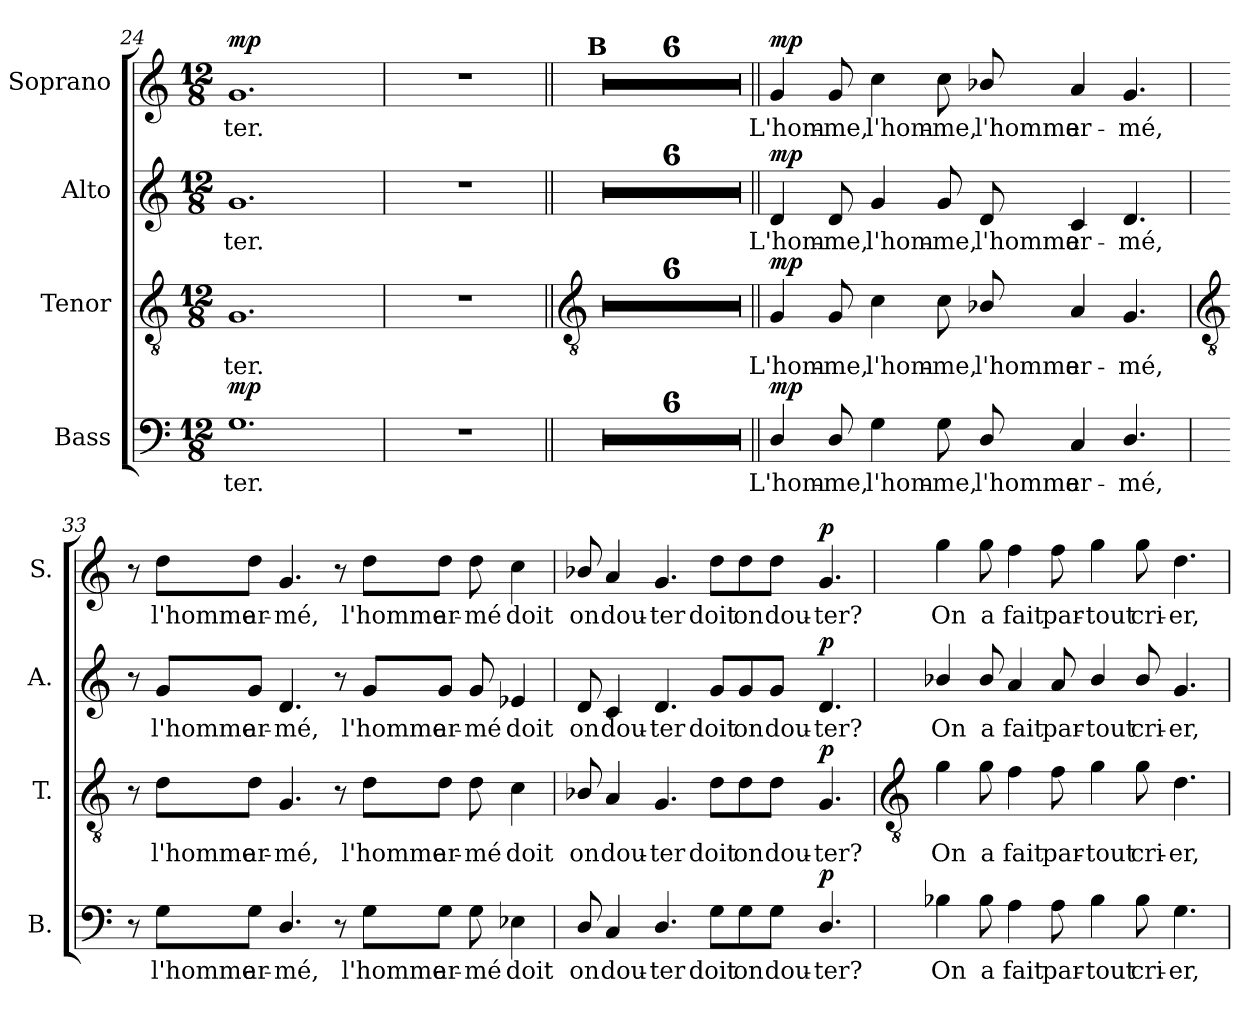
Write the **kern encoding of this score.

**kern	**text	**dynam	**kern	**text	**dynam	**kern	**text	**dynam	**kern	**text	**dynam
*part4	*part4	*part4	*part3	*part3	*part3	*part2	*part2	*part2	*part1	*part1	*part1
*staff4	*staff4	*staff4	*staff3	*staff3	*staff3	*staff2	*staff2	*staff2	*staff1	*staff1	*staff1
*I"Bass	*	*	*I"Tenor	*	*	*I"Alto	*	*	*I"Soprano	*	*
*I'B.	*	*	*I'T.	*	*	*I'A.	*	*	*I'S.	*	*
*clefF4	*	*	*clefGv2	*	*	*clefG2	*	*	*clefG2	*	*
*k[]	*	*	*k[]	*	*	*k[]	*	*	*k[]	*	*
*C:	*	*	*C:	*	*	*C:	*	*	*C:	*	*
*M12/8	*	*	*M12/8	*	*	*M12/8	*	*	*M12/8	*	*
=24	=24	=24	=24	=24	=24	=24	=24	=24	=24	=24	=24
!	!LO:LY:b	!LO:DY:a	!	!LO:LY:b	!	!	!LO:LY:b	!LO:DY:b	!	!LO:LY:b	!
!	!	!	!	!	!	!	!	!LO:DY:n=1:a	!	!	!LO:DY:a
1.G	-ter.	mp	1.G	-ter.	.	1.g	-ter.	mp mp	1.g	-ter.	mp
=25	=25	=25	=25	=25	=25	=25	=25	=25	=25	=25	=25
!LO:N:vis=1	!	!	!LO:N:vis=1	!	!	!LO:N:vis=1	!	!	!LO:N:vis=1	!	!
1.r	.	.	1.r	.	.	1.r	.	.	1.r	.	.
!!LO:LB:g=z
=26||	=26||	=26||	=26||	=26||	=26||	=26||	=26||	=26||	=26||	=26||	=26||
*	*	*	*clefGv2	*	*	*	*	*	*	*	*
!	!	!	!	!	!	!	!	!	!LO:TX:a:B:cj:t=B	!	!
1.r	.	.	1.r	.	.	1.r	.	.	1.r	.	.
=27	=27	=27	=27	=27	=27	=27	=27	=27	=27	=27	=27
1.r	.	.	1.r	.	.	1.r	.	.	1.r	.	.
=28	=28	=28	=28	=28	=28	=28	=28	=28	=28	=28	=28
1.r	.	.	1.r	.	.	1.r	.	.	1.r	.	.
=29	=29	=29	=29	=29	=29	=29	=29	=29	=29	=29	=29
1.r	.	.	1.r	.	.	1.r	.	.	1.r	.	.
=30	=30	=30	=30	=30	=30	=30	=30	=30	=30	=30	=30
1.r	.	.	1.r	.	.	1.r	.	.	1.r	.	.
=31	=31	=31	=31	=31	=31	=31	=31	=31	=31	=31	=31
1.r	.	.	1.r	.	.	1.r	.	.	1.r	.	.
!	!	!	!	!	!	!	!	!	!LO:TX:a:B:cj:t=C	!	!
=32||	=32||	=32||	=32||	=32||	=32||	=32||	=32||	=32||	=32||	=32||	=32||
!	!LO:LY:b	!LO:DY:a	!	!LO:LY:b	!LO:DY:a	!	!LO:LY:b	!LO:DY:a	!	!LO:LY:b	!LO:DY:a
4D/	L'hom-	mp	4G	L'hom-	mp	4d	L'hom-	mp	4g	L'hom-	mp
!	!LO:LY:b	!	!	!LO:LY:b	!	!	!LO:LY:b	!	!	!LO:LY:b	!
8D/	-me,	.	8G	-me,	.	8d	-me,	.	8g	-me,	.
!	!LO:LY:b	!	!	!LO:LY:b	!	!	!LO:LY:b	!	!	!LO:LY:b	!
4G	l'hom-	.	4c	l'hom-	.	4g	l'hom-	.	4cc	l'hom-	.
!	!LO:LY:b	!	!	!LO:LY:b	!	!	!LO:LY:b	!	!	!LO:LY:b	!
8G	-me,	.	8c	-me,	.	8g	-me,	.	8cc	-me,	.
!	!LO:LY:b	!	!	!LO:LY:b	!	!	!LO:LY:b	!	!	!LO:LY:b	!
8D/	l'homme	.	8B-X/	l'homme	.	8d	l'homme	.	8b-X/	l'homme	.
!	!LO:LY:b	!	!	!LO:LY:b	!	!	!LO:LY:b	!	!	!LO:LY:b	!
4C	ar-	.	4A	ar-	.	4c	ar-	.	4a	ar-	.
!	!LO:LY:b	!	!	!LO:LY:b	!	!	!LO:LY:b	!	!	!LO:LY:b	!
4.D/	-mé,	.	4.G	-mé,	.	4.d	-mé,	.	4.g	-mé,	.
!!LO:LB:g=z
=33	=33	=33	=33	=33	=33	=33	=33	=33	=33	=33	=33
*	*	*	*clefGv2	*	*	*	*	*	*	*	*
8r	.	.	8r	.	.	8r	.	.	8r	.	.
!	!LO:LY:b	!	!	!LO:LY:b	!	!	!LO:LY:b	!	!	!LO:LY:b	!
8GL	l'homme	.	8dL	l'homme	.	8gL	l'homme	.	8ddL	l'homme	.
!	!LO:LY:b	!	!	!LO:LY:b	!	!	!LO:LY:b	!	!	!LO:LY:b	!
8GJ	ar-	.	8dJ	ar-	.	8gJ	ar-	.	8ddJ	ar-	.
!	!LO:LY:b	!	!	!LO:LY:b	!	!	!LO:LY:b	!	!	!LO:LY:b	!
4.D/	-mé,	.	4.G	-mé,	.	4.d	-mé,	.	4.g	-mé,	.
8r	.	.	8r	.	.	8r	.	.	8r	.	.
!	!LO:LY:b	!	!	!LO:LY:b	!	!	!LO:LY:b	!	!	!LO:LY:b	!
8GL	l'homme	.	8dL	l'homme	.	8gL	l'homme	.	8ddL	l'homme	.
!	!LO:LY:b	!	!	!LO:LY:b	!	!	!LO:LY:b	!	!	!LO:LY:b	!
8GJ	ar-	.	8dJ	ar-	.	8gJ	ar-	.	8ddJ	ar-	.
!	!LO:LY:b	!	!	!LO:LY:b	!	!	!LO:LY:b	!	!	!LO:LY:b	!
8G	-mé	.	8d	-mé	.	8g	-mé	.	8dd	-mé	.
!	!LO:LY:b	!	!	!LO:LY:b	!	!	!LO:LY:b	!	!	!LO:LY:b	!
4E-X	doit	.	4c	doit	.	4e-X	doit	.	4cc	doit	.
=34	=34	=34	=34	=34	=34	=34	=34	=34	=34	=34	=34
!	!LO:LY:b	!	!	!LO:LY:b	!	!	!LO:LY:b	!	!	!LO:LY:b	!
8D/	on	.	8B-X/	on	.	8d	on	.	8b-X/	on	.
!	!LO:LY:b	!	!	!LO:LY:b	!	!	!LO:LY:b	!	!	!LO:LY:b	!
4C	dou-	.	4A	dou-	.	4c	dou-	.	4a	dou-	.
!	!LO:LY:b	!	!	!LO:LY:b	!	!	!LO:LY:b	!	!	!LO:LY:b	!
4.D/	-ter	.	4.G	-ter	.	4.d	-ter	.	4.g	-ter	.
!	!LO:LY:b	!	!	!LO:LY:b	!	!	!LO:LY:b	!	!	!LO:LY:b	!
8GL	doit	.	8dL	doit	.	8gL	doit	.	8ddL	doit	.
!	!LO:LY:b	!	!	!LO:LY:b	!	!	!LO:LY:b	!	!	!LO:LY:b	!
8G	on	.	8d	on	.	8g	on	.	8dd	on	.
!	!LO:LY:b	!	!	!LO:LY:b	!	!	!LO:LY:b	!	!	!LO:LY:b	!
8GJ	dou-	.	8dJ	dou-	.	8gJ	dou-	.	8ddJ	dou-	.
!	!LO:LY:b	!LO:DY:a	!	!LO:LY:b	!LO:DY:a	!	!LO:LY:b	!LO:DY:a	!	!LO:LY:b	!LO:DY:a
4.D/	-ter?	p	4.G	-ter?	p	4.d	-ter?	p	4.g	-ter?	p
!!LO:LB:g=z
=35	=35	=35	=35	=35	=35	=35	=35	=35	=35	=35	=35
*	*	*	*clefGv2	*	*	*	*	*	*	*	*
!	!LO:LY:b	!	!	!LO:LY:b	!	!	!LO:LY:b	!	!	!LO:LY:b	!
4B-X	On	.	4g	On	.	4b-X/	On	.	4gg	On	.
!	!LO:LY:b	!	!	!LO:LY:b	!	!	!LO:LY:b	!	!	!LO:LY:b	!
8B-	a	.	8g	a	.	8b-/	a	.	8gg	a	.
!	!LO:LY:b	!	!	!LO:LY:b	!	!	!LO:LY:b	!	!	!LO:LY:b	!
4A	fait	.	4f	fait	.	4a	fait	.	4ff	fait	.
!	!LO:LY:b	!	!	!LO:LY:b	!	!	!LO:LY:b	!	!	!LO:LY:b	!
8A	par-	.	8f	par-	.	8a	par-	.	8ff	par-	.
!	!LO:LY:b	!	!	!LO:LY:b	!	!	!LO:LY:b	!	!	!LO:LY:b	!
4B-	-tout	.	4g	-tout	.	4b-/	-tout	.	4gg	-tout	.
!	!LO:LY:b	!	!	!LO:LY:b	!	!	!LO:LY:b	!	!	!LO:LY:b	!
8B-	cri-	.	8g	cri-	.	8b-/	cri-	.	8gg	cri-	.
!	!LO:LY:b	!	!	!LO:LY:b	!	!	!LO:LY:b	!	!	!LO:LY:b	!
4.G	-er,	.	4.d	-er,	.	4.g	-er,	.	4.dd	-er,	.
=	=	=	=	=	=	=	=	=	=	=	=
*-	*-	*-	*-	*-	*-	*-	*-	*-	*-	*-	*-
